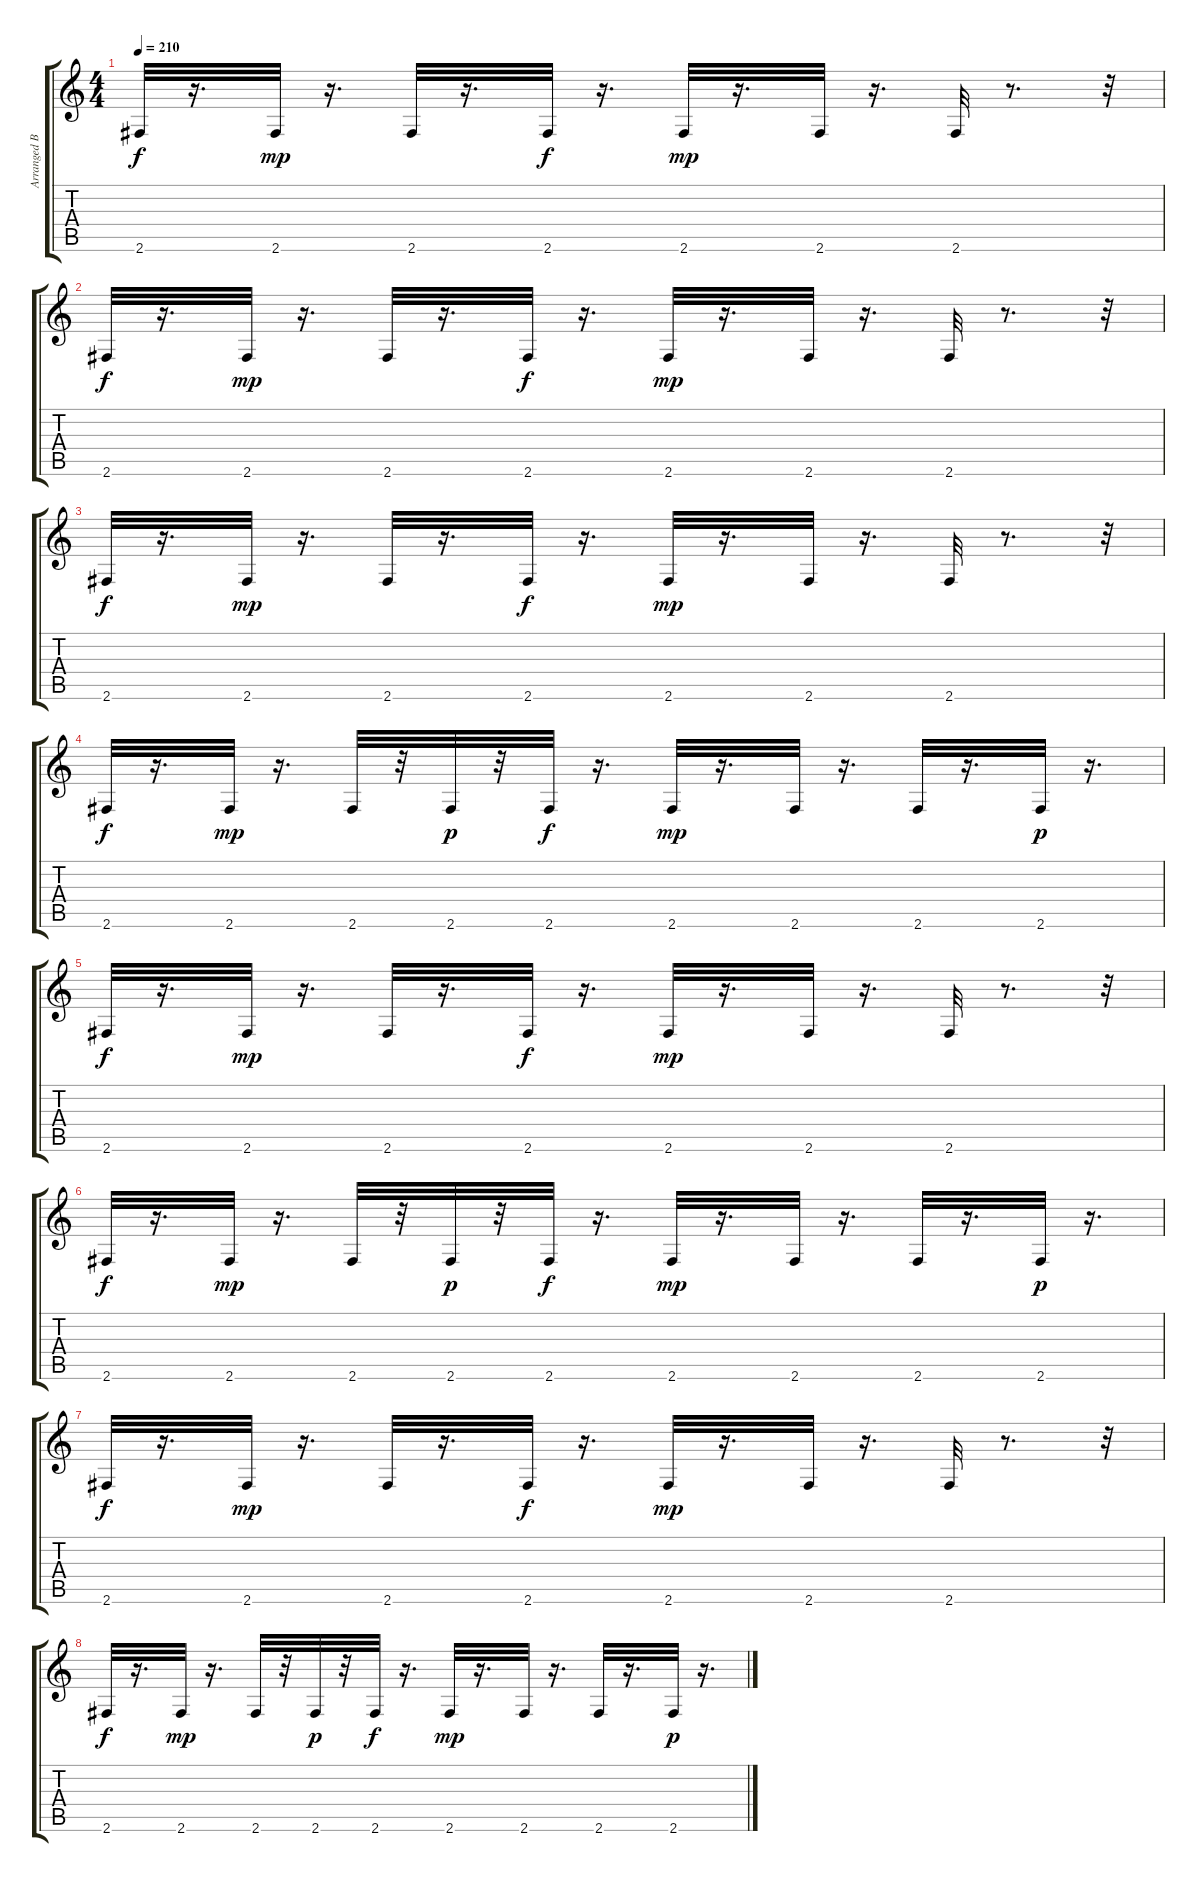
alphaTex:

\track ("Arranged By" "Arranged B") {instrument acousticguitarnylon}
\staff {score tabs}
\tuning (E4 B3 G3 D3 A2 E2) {hide}
\ts (4 4)
\tempo 210
\clef g2
\ks c
2.6.32{dy f} r.16{d} 2.6.32{dy mp} r.16{d} 2.6.32 r.16{d} 2.6.32{dy f} r.16{d} 2.6.32{dy mp} r.16{d} 2.6.32 r.16{d} 2.6.32 r.8{d} r.32 |
2.6.32{dy f} r.16{d} 2.6.32{dy mp} r.16{d} 2.6.32 r.16{d} 2.6.32{dy f} r.16{d} 2.6.32{dy mp} r.16{d} 2.6.32 r.16{d} 2.6.32 r.8{d} r.32 |
2.6.32{dy f} r.16{d} 2.6.32{dy mp} r.16{d} 2.6.32 r.16{d} 2.6.32{dy f} r.16{d} 2.6.32{dy mp} r.16{d} 2.6.32 r.16{d} 2.6.32 r.8{d} r.32 |
2.6.32{dy f} r.16{d} 2.6.32{dy mp} r.16{d} 2.6.32 r.32 2.6.32{dy p} r.32 2.6.32{dy f} r.16{d} 2.6.32{dy mp} r.16{d} 2.6.32 r.16{d} 2.6.32 r.16{d} 2.6.32{dy p} r.16{d} |
2.6.32{dy f} r.16{d} 2.6.32{dy mp} r.16{d} 2.6.32 r.16{d} 2.6.32{dy f} r.16{d} 2.6.32{dy mp} r.16{d} 2.6.32 r.16{d} 2.6.32 r.8{d} r.32 |
2.6.32{dy f} r.16{d} 2.6.32{dy mp} r.16{d} 2.6.32 r.32 2.6.32{dy p} r.32 2.6.32{dy f} r.16{d} 2.6.32{dy mp} r.16{d} 2.6.32 r.16{d} 2.6.32 r.16{d} 2.6.32{dy p} r.16{d} |
2.6.32{dy f} r.16{d} 2.6.32{dy mp} r.16{d} 2.6.32 r.16{d} 2.6.32{dy f} r.16{d} 2.6.32{dy mp} r.16{d} 2.6.32 r.16{d} 2.6.32 r.8{d} r.32 |
2.6.32{dy f} r.16{d} 2.6.32{dy mp} r.16{d} 2.6.32 r.32 2.6.32{dy p} r.32 2.6.32{dy f} r.16{d} 2.6.32{dy mp} r.16{d} 2.6.32 r.16{d} 2.6.32 r.16{d} 2.6.32{dy p} r.16{d}
